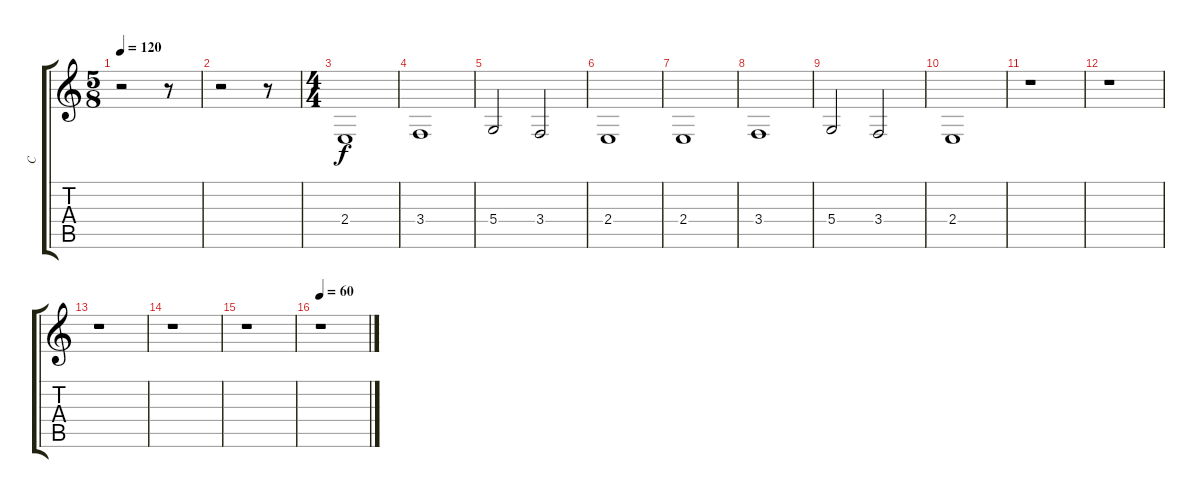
\track ("C" "C") {instrument fx2soundtrack}
\staff {score tabs}
\tuning (E4 B3 G3 D3 A2 E2) {hide}
\ts (5 8)
\tempo 120
\clef g2
\ks c
r.2{dy f} r.8 |
r.2 r.8 |
\ts (4 4)
2.4.1 |
3.4.1 |
5.4.2 3.4.2 |
2.4.1 |
2.4.1 |
3.4.1 |
5.4.2 3.4.2 |
2.4.1 |
r.1 |
r.1 |
r.1 |
r.1 |
r.1 |
\tempo 60
r.1
